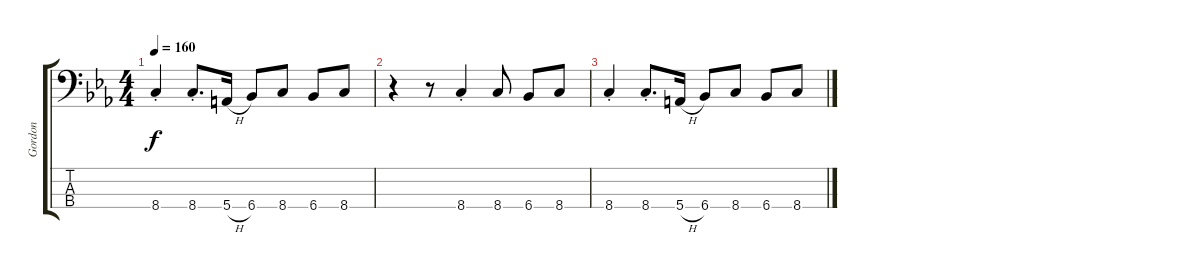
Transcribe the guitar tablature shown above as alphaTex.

\track ("Gordon" "Gordon") {instrument electricbassfinger}
\staff {score tabs}
\tuning (G2 D2 A1 E1) {hide}
\ts (4 4)
\tempo 160
\clef f4
\ks cminor
8.4{st}.4{dy f} 8.4{st}.8{d} 5.4{h}.16 6.4.8 8.4.8 6.4.8 8.4.8 |
r.4 r.8 8.4{st}.4 8.4.8 6.4.8 8.4.8 |
8.4{st}.4 8.4{st}.8{d} 5.4{h}.16 6.4.8 8.4.8 6.4.8 8.4.8
